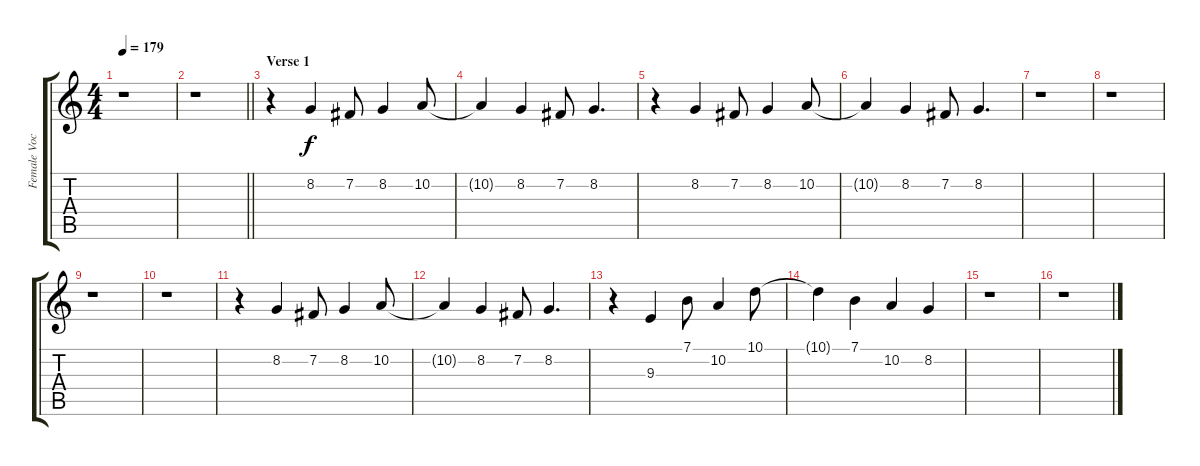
\track ("Female Vocals" "Female Voc") {instrument flute}
\staff {score tabs}
\tuning (E4 B3 G3 D3 A2 E2) {hide}
\ts (4 4)
\tempo 179
\clef g2
\ks c
r.1{dy f} |
\barLineRight lightlight
r.1 |
\section ("" "Verse 1")
r.4 8.2.4 7.2.8 8.2.4 10.2.8 |
10.2{t}.4 8.2.4 7.2.8 8.2.4{d} |
r.4 8.2.4 7.2.8 8.2.4 10.2.8 |
10.2{t}.4 8.2.4 7.2.8 8.2.4{d} |
r.1 |
r.1 |
r.1 |
r.1 |
r.4 8.2.4 7.2.8 8.2.4 10.2.8 |
10.2{t}.4 8.2.4 7.2.8 8.2.4{d} |
r.4 9.3.4 7.1.8 10.2.4 10.1.8 |
10.1{t}.4 7.1.4 10.2.4 8.2.4 |
r.1 |
r.1
